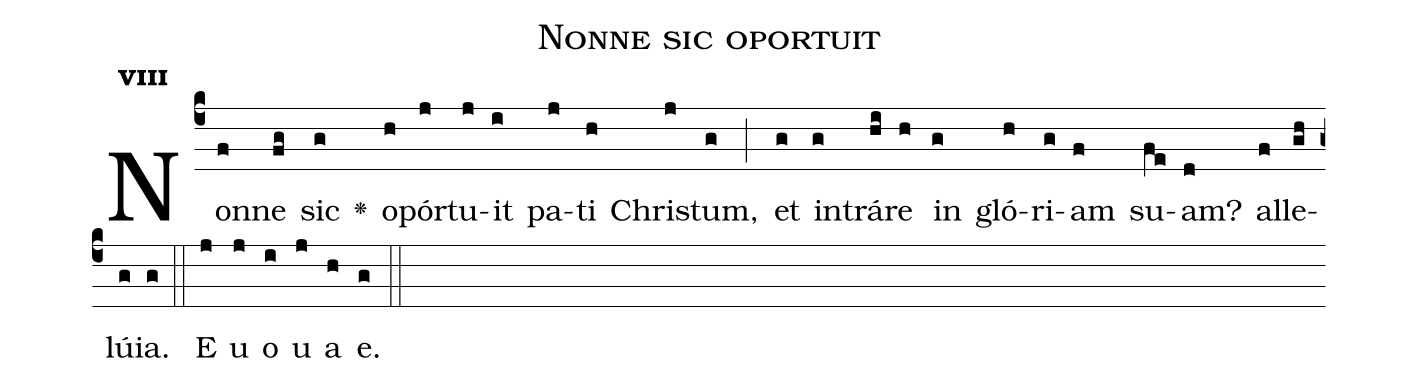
name:Nonne sic oportuit;
office-part:Antiphona;
mode:8;
%%
initial-style: 1;
name: Nonne sic oportuit
book: Antiphonae & Responsoria/Tomus II, p. 191;
occasion: Hebdomada IV Paschae Dominica;
office-part: Vesperae I Ant 3;
user-notes: ;
commentary: ;
annotation: 8g;
centering-scheme: english;
fontsize: 12;
font: OFLSortsMillGoudy;
height: 11;
width: 4.5;
%%
(c4)Non(f)ne(fg) sic(g) <v>\greheightstar</v>() o(h)pór(j)tu(j)it(i) pa(j)ti(h) Chri(j)stum,(g) (;) et(g) in(g)trá(hi)re(h) in(g) gló(h)ri(g)am(f) su(fe)am?(d) al(f)le(gh)lú(g)ia.(g) (::)
E(j) u(j) o(i) u(j) a(h) e.(g) (::)
